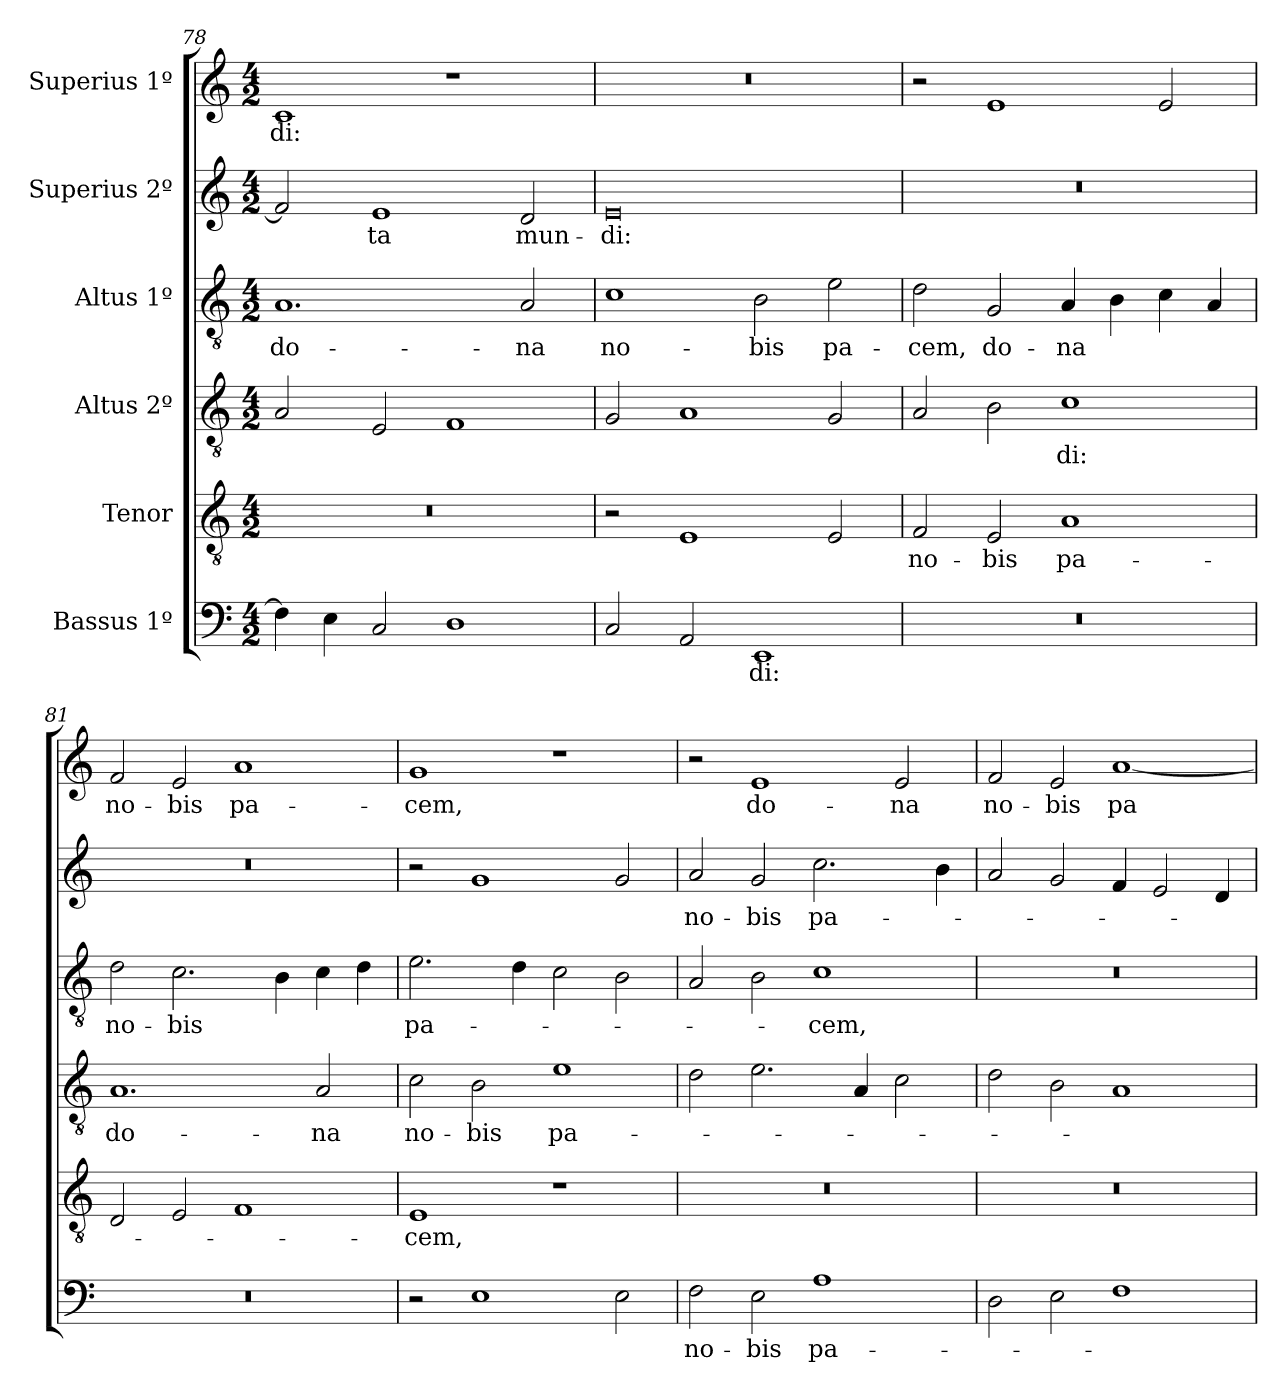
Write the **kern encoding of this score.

**kern	**text	**kern	**text	**kern	**text	**kern	**text	**kern	**text	**kern	**text
*part6	*part6	*part5	*part5	*part4	*part4	*part3	*part3	*part2	*part2	*part1	*part1
*staff6	*staff6	*staff5	*staff5	*staff4	*staff4	*staff3	*staff3	*staff2	*staff2	*staff1	*staff1
*I"Bassus 1º	*	*I"Tenor	*	*I"Altus 2º	*	*I"Altus 1º	*	*I"Superius 2º	*	*I"Superius 1º	*
*clefF4	*	*clefGv2	*	*clefGv2	*	*clefGv2	*	*clefG2	*	*clefG2	*
*k[]	*	*k[]	*	*k[]	*	*k[]	*	*k[]	*	*k[]	*
*M4/2	*	*M4/2	*	*M4/2	*	*M4/2	*	*M4/2	*	*M4/2	*
=78	=78	=78	=78	=78	=78	=78	=78	=78	=78	=78	=78
4F\]	.	0r	.	2A/	.	1.A/	do-	2f/]	.	1c/	-di:
4E\	.	.	.	.	.	.	.	.	.	.	.
2C/	.	.	.	2E/	.	.	.	1e/	-ta	.	.
1D\	.	.	.	1F/	.	.	.	.	.	1r	.
.	.	.	.	.	.	2A/	-na	2d/	mun-	.	.
=79	=79	=79	=79	=79	=79	=79	=79	=79	=79	=79	=79
2C/	.	2r	.	2G/	.	1c\	no-	0e/	-di:	0r	.
2AA/	.	1E/	.	1A/	.	.	.	.	.	.	.
1EE/	-di:	.	.	.	.	2B\	-bis	.	.	.	.
.	.	2E/	.	2G/	.	2e\	pa-	.	.	.	.
=80	=80	=80	=80	=80	=80	=80	=80	=80	=80	=80	=80
0r	.	2F/	no-	2A/	.	2d\	-cem,	0r	.	2r	.
.	.	2E/	-bis	2B\	.	2G/	do-	.	.	1e/	.
.	.	1A/	pa-	1c\	-di:	4A/	-na	.	.	.	.
.	.	.	.	.	.	4B\	.	.	.	.	.
.	.	.	.	.	.	4c\	.	.	.	2e/	.
.	.	.	.	.	.	4A/	.	.	.	.	.
=81	=81	=81	=81	=81	=81	=81	=81	=81	=81	=81	=81
0r	.	2D/	.	1.A/	do-	2d\	no-	0r	.	2f/	no-
.	.	2E/	.	.	.	2.c\	-bis	.	.	2e/	-bis
.	.	1F/	.	.	.	.	.	.	.	1a/	pa-
.	.	.	.	.	.	4B\	.	.	.	.	.
.	.	.	.	2A/	-na	4c\	.	.	.	.	.
.	.	.	.	.	.	4d\	.	.	.	.	.
=82	=82	=82	=82	=82	=82	=82	=82	=82	=82	=82	=82
2r	.	1E/	-cem,	2c\	no-	2.e\	pa-	2r	.	1g/	-cem,
1E\	.	.	.	2B\	-bis	.	.	1g/	.	.	.
.	.	.	.	.	.	4d\	.	.	.	.	.
.	.	1r	.	1e\	pa-	2c\	.	.	.	1r	.
2E\	.	.	.	.	.	2B\	.	2g/	.	.	.
=83	=83	=83	=83	=83	=83	=83	=83	=83	=83	=83	=83
2F\	no-	0r	.	2d\	.	2A/	.	2a/	no-	2r	.
2E\	-bis	.	.	2.e\	.	2B\	.	2g/	-bis	1e/	do-
1A\	pa-	.	.	.	.	1c\	-cem,	2.cc\	pa-	.	.
.	.	.	.	4A/	.	.	.	.	.	.	.
.	.	.	.	2c\	.	.	.	.	.	2e/	-na
.	.	.	.	.	.	.	.	4b\	.	.	.
=84	=84	=84	=84	=84	=84	=84	=84	=84	=84	=84	=84
2D\	.	0r	.	2d\	.	0r	.	2a/	.	2f/	no-
2E\	.	.	.	2B\	.	.	.	2g/	.	2e/	-bis
1F\	.	.	.	1A/	.	.	.	4f/	.	[1a/	pa-
.	.	.	.	.	.	.	.	2e/	.	.	.
.	.	.	.	.	.	.	.	4d/	.	.	.
=	=	=	=	=	=	=	=	=	=	=	=
*-	*-	*-	*-	*-	*-	*-	*-	*-	*-	*-	*-
